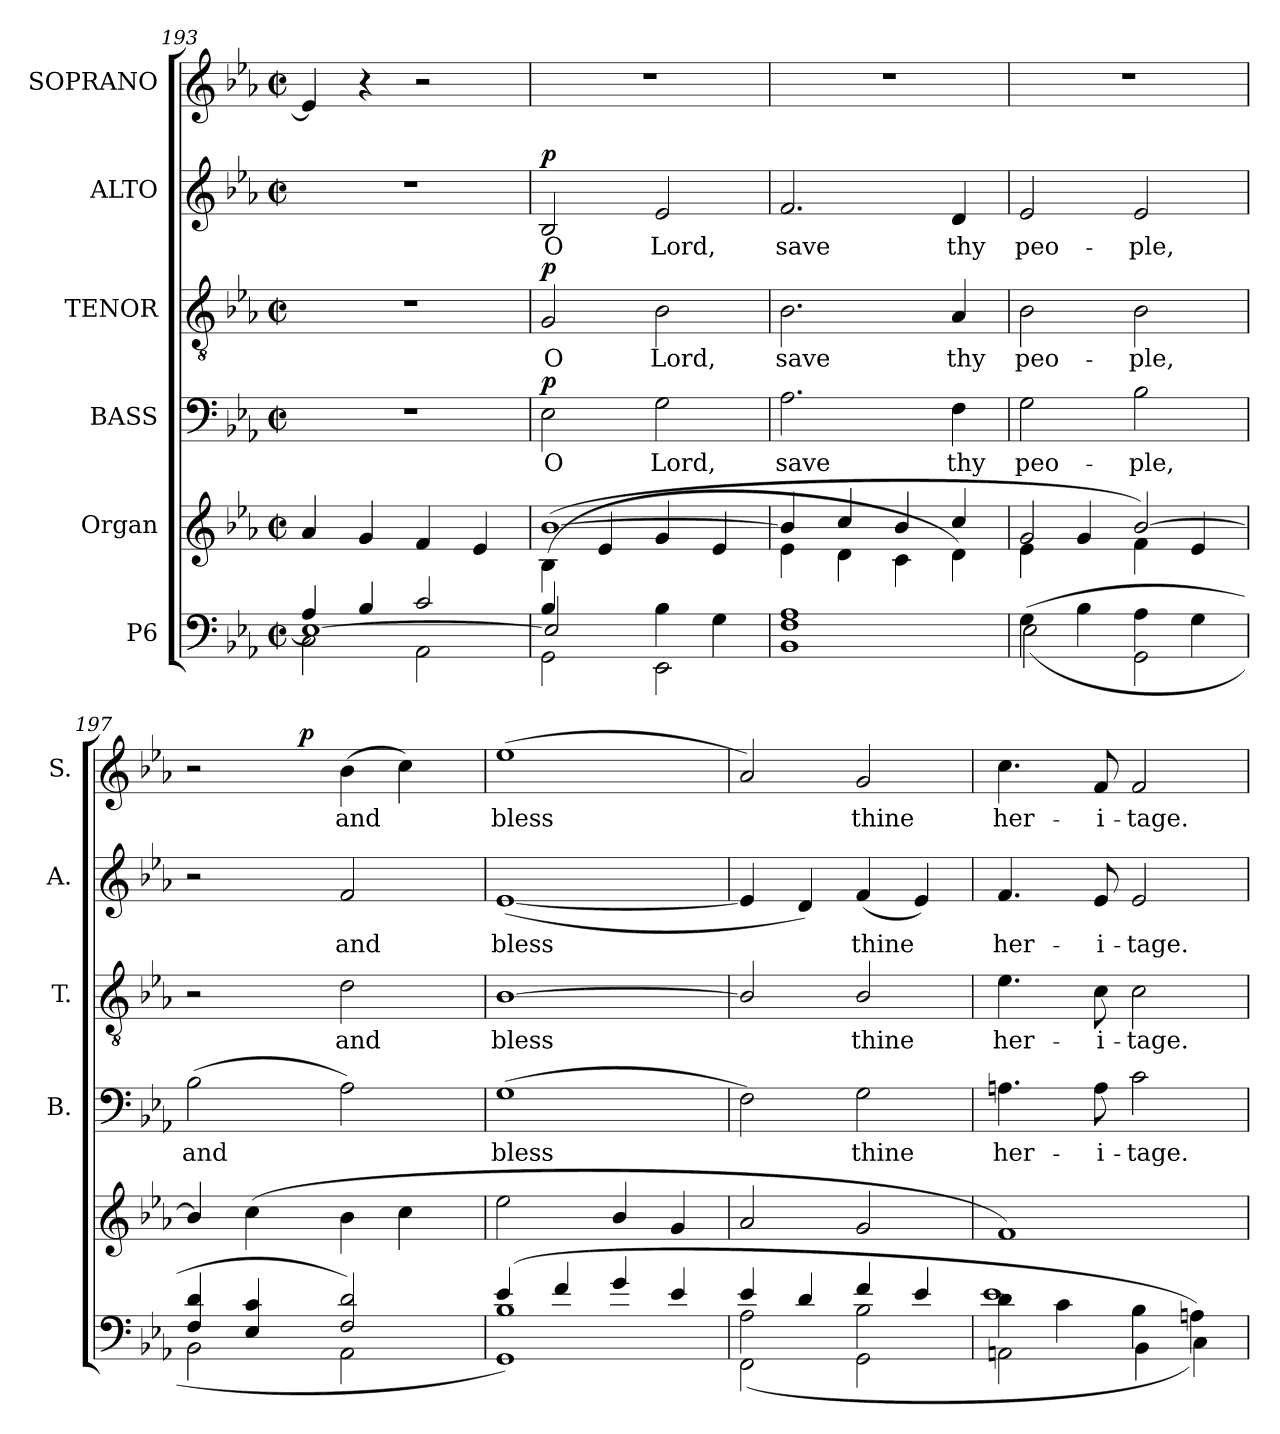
**kern	**kern	**kern	**text	**dynam	**kern	**text	**dynam	**kern	**text	**dynam	**kern	**text	**dynam
*part6	*part5	*part4	*part4	*part4	*part3	*part3	*part3	*part2	*part2	*part2	*part1	*part1	*part1
*staff6	*staff5	*staff4	*staff4	*staff4	*staff3	*staff3	*staff3	*staff2	*staff2	*staff2	*staff1	*staff1	*staff1
*I"P6	*I"Organ	*I"BASS	*	*	*I"TENOR	*	*	*I"ALTO	*	*	*I"SOPRANO	*	*
*	*	*I'B.	*	*	*I'T.	*	*	*I'A.	*	*	*I'S.	*	*
*clefF4	*clefG2	*clefF4	*	*	*clefGv2	*	*	*clefG2	*	*	*clefG2	*	*
*	*	*	*	*	*ITrd7c12	*	*	*	*	*	*	*	*
*k[b-e-a-]	*k[b-e-a-]	*k[b-e-a-]	*	*	*k[b-e-a-]	*	*	*k[b-e-a-]	*	*	*k[b-e-a-]	*	*
*E-:	*E-:	*E-:	*	*	*E-:	*	*	*E-:	*	*	*E-:	*	*
*M2/2	*M2/2	*M2/2	*	*	*M2/2	*	*	*M2/2	*	*	*M2/2	*	*
*met(c|)	*met(c|)	*met(c|)	*	*	*met(c|)	*	*	*met(c|)	*	*	*met(c|)	*	*
=193	=193	=193	=193	=193	=193	=193	=193	=193	=193	=193	=193	=193	=193
*^	*	*	*	*	*	*	*	*	*	*	*	*	*
*	*^	*	*	*	*	*	*	*	*	*	*	*	*	*
4A-i/	2Ci\	1E-i_	4a-i/	1r	.	.	1r	.	.	1r	.	.	4e-i/]	.	.
4B-i/	.	.	4gi/	.	.	.	.	.	.	.	.	.	4r	.	.
2ci/	2AA-i\	.	4fi/	.	.	.	.	.	.	.	.	.	2r	.	.
.	.	.	4e-i/	.	.	.	.	.	.	.	.	.	.	.	.
!!LO:LB:g=z
=194	=194	=194	=194	=194	=194	=194	=194	=194	=194	=194	=194	=194	=194	=194	=194
*	*	*	*^	*	*	*	*	*	*	*	*	*	*	*	*
!	!	!	!	!	!	!LO:LY:b:color=#000000	!	!	!	!	!	!	!	!	!	!
!	!	!	!	!	!	!	!	!	!LO:LY:b:color=#000000	!	!	!	!	!	!	!
!	!	!	!	!	!	!	!	!	!	!	!	!LO:LY:b:color=#000000	!	!	!	!
4B-i/	2GGi\	2E-i/]	([1b-i	(4B-i\	2E-i\	O	p	2GGi/	O	p	2B-i/	O	p	1r	.	.
4ryy	.	.	.	4e-i/	.	.	.	.	.	.	.	.	.	.	.	.
!	!	!	!	!	!	!LO:LY:b:color=#000000	!	!	!	!	!	!	!	!	!	!
!	!	!	!	!	!	!	!	!	!LO:LY:b:color=#000000	!	!	!	!	!	!	!
!	!	!	!	!	!	!	!	!	!	!	!	!LO:LY:b:color=#000000	!	!	!	!
4B-i\	2EE-i\	2ryy	.	4gi/	2Gi\	Lord,	.	2BB-i\	Lord,	.	2e-i/	Lord,	.	.	.	.
4Gi\	.	.	.	4e-i/	.	.	.	.	.	.	.	.	.	.	.	.
*	*v	*v	*	*	*	*	*	*	*	*	*	*	*	*	*	*
=195	=195	=195	=195	=195	=195	=195	=195	=195	=195	=195	=195	=195	=195	=195	=195
!	!	!	!	!	!LO:LY:b:color=#000000	!	!	!	!	!	!	!	!	!	!
!	!	!	!	!	!	!	!	!LO:LY:b:color=#000000	!	!	!	!	!	!	!
!	!	!	!	!	!	!	!	!	!	!	!LO:LY:b:color=#000000	!	!	!	!
1Fi 1A-i	1BB-i	4b-i/]	4e-i\	2.A-i\	save	.	2.BB-i\	save	.	2.fi/	save	.	1r	.	.
.	.	4cci/	4di\	.	.	.	.	.	.	.	.	.	.	.	.
.	.	4b-i/	4ci\	.	.	.	.	.	.	.	.	.	.	.	.
!	!	!	!	!	!LO:LY:b:color=#000000	!	!	!	!	!	!	!	!	!	!
!	!	!	!	!	!	!	!	!LO:LY:b:color=#000000	!	!	!	!	!	!	!
!	!	!	!	!	!	!	!	!	!	!	!LO:LY:b:color=#000000	!	!	!	!
.	.	4cci/	4di\)	4Fi\	thy	.	4AA-i/	thy	.	4di/	thy	.	.	.	.
=196	=196	=196	=196	=196	=196	=196	=196	=196	=196	=196	=196	=196	=196	=196	=196
!	!	!	!	!	!LO:LY:b:color=#000000	!	!	!	!	!	!	!	!	!	!
!	!	!	!	!	!	!	!	!LO:LY:b:color=#000000	!	!	!	!	!	!	!
!	!	!	!	!	!	!	!	!	!	!	!LO:LY:b:color=#000000	!	!	!	!
(4Gi\	(2E-i\	2gi/	4e-i\	2Gi\	peo-	.	2BB-i\	peo-	.	2e-i/	peo-	.	1r	.	.
4B-i\	.	.	4gi/	.	.	.	.	.	.	.	.	.	.	.	.
!	!	!	!	!	!LO:LY:b:color=#000000	!	!	!	!	!	!	!	!	!	!
!	!	!	!	!	!	!	!	!LO:LY:b:color=#000000	!	!	!	!	!	!	!
!	!	!	!	!	!	!	!	!	!	!	!LO:LY:b:color=#000000	!	!	!	!
4A-i\	2GGi\	[2b-i/)	4fi\	2B-i\	-ple,	.	2BB-i\	-ple,	.	2e-i/	-ple,	.	.	.	.
4Gi\	.	.	4e-i/	.	.	.	.	.	.	.	.	.	.	.	.
=197	=197	=197	=197	=197	=197	=197	=197	=197	=197	=197	=197	=197	=197	=197	=197
!	!	!	!	!	!LO:LY:b:color=#000000	!	!	!	!	!	!	!	!	!	!
*	*	*	*	*	*	*	*	*	*	*	*	*	*^	*	*
4Fi/ 4di	2BB-i\	4b-i/]	4ryy	(2B-i\	and	.	2r	.	.	2r	.	.	2r	4ryy	.	.
4E-i/ 4ci	.	(4cci\	2.ryy	.	.	.	.	.	.	.	.	.	.	16ryy	.	.
.	.	.	.	.	.	.	.	.	.	.	.	.	.	32ryy	.	.
.	.	.	.	.	.	.	.	.	.	.	.	.	.	128ryy	.	.
.	.	.	.	.	.	.	.	.	.	.	.	.	.	256ryy	.	.
.	.	.	.	.	.	.	.	.	.	.	.	.	.	1024ryy	.	.
.	.	.	.	.	.	.	.	.	.	.	.	.	.	2ryy	.	p
!	!	!	!	!	!	!	!	!LO:LY:b:color=#000000	!	!	!	!	!	!	!	!
!	!	!	!	!	!	!	!	!	!	!	!LO:LY:b:color=#000000	!	!	!	!	!
!	!	!	!	!	!	!	!	!	!	!	!	!	!	!	!LO:LY:b:color=#000000	!
2Fi/ 2di)	2AA-i\	4b-i\	.	2A-i\)	.	.	2Di\	and	.	2fi/	and	.	(4b-i\	.	and	.
.	.	4cci\	.	.	.	.	.	.	.	.	.	.	4cci\)	.	.	.
.	.	.	.	.	.	.	.	.	.	.	.	.	.	8ryy	.	.
.	.	.	.	.	.	.	.	.	.	.	.	.	.	64ryy	.	.
.	.	.	.	.	.	.	.	.	.	.	.	.	.	512.ryy	.	.
*	*	*v	*v	*	*	*	*	*	*	*	*	*	*v	*v	*	*
=198	=198	=198	=198	=198	=198	=198	=198	=198	=198	=198	=198	=198	=198	=198
*	*^	*	*	*	*	*	*	*	*	*	*	*	*	*
*	*	*	*^	*	*	*	*	*	*	*	*	*	*^	*	*
!	!	!	!	!	!	!LO:LY:b:color=#000000	!	!	!	!	!	!	!	!	!	!	!
*	*	*	*v	*v	*	*	*	*	*	*	*	*	*	*v	*v	*	*
*	*	*	*^	*	*	*	*	*	*	*	*	*	*^	*	*
!	!	!	!	!	!	!	!	!	!LO:LY:b:color=#000000	!	!	!	!	!	!	!	!
*	*	*	*v	*v	*	*	*	*	*	*	*	*	*	*v	*v	*	*
*	*	*	*^	*	*	*	*	*	*	*	*	*	*^	*	*
!	!	!	!	!	!	!	!	!	!	!	!	!LO:LY:b:color=#000000	!	!	!	!	!
*	*	*	*v	*v	*	*	*	*	*	*	*	*	*	*v	*v	*	*
*	*	*	*^	*	*	*	*	*	*	*	*	*	*^	*	*
!	!	!	!	!	!	!	!	!	!	!	!	!	!	!	!	!LO:LY:b:color=#000000	!
*	*	*	*v	*v	*	*	*	*	*	*	*	*	*	*v	*v	*	*
(4e-i/	1GGi)	1B-i	2ee-i\	(1Gi	bless	.	[1BB-i	bless	.	([1e-i	bless	.	(1ee-i	bless	.
4fi/	.	.	.	.	.	.	.	.	.	.	.	.	.	.	.
4gi/	.	.	4b-i/	.	.	.	.	.	.	.	.	.	.	.	.
4e-i/	.	.	4gi/	.	.	.	.	.	.	.	.	.	.	.	.
!!LO:PB:g=z
=199	=199	=199	=199	=199	=199	=199	=199	=199	=199	=199	=199	=199	=199	=199	=199
4e-i/	(2FFi\	2A-i\	2a-i/	2Fi\)	.	.	2BB-i/]	.	.	4e-i/]	.	.	2a-i/)	.	.
4di/	.	.	.	.	.	.	.	.	.	4di/)	.	.	.	.	.
!	!	!	!	!	!LO:LY:b:color=#000000	!	!	!	!	!	!	!	!	!	!
!	!	!	!	!	!	!	!	!LO:LY:b:color=#000000	!	!	!	!	!	!	!
!	!	!	!	!	!	!	!	!	!	!	!LO:LY:b:color=#000000	!	!	!	!
!	!	!	!	!	!	!	!	!	!	!	!	!	!	!LO:LY:b:color=#000000	!
4fi/	2GGi\	2B-i\	2gi/	2Gi\	thine	.	2BB-i/	thine	.	(4fi/	thine	.	2gi/	thine	.
4e-i/	.	.	.	.	.	.	.	.	.	4e-i/)	.	.	.	.	.
=200	=200	=200	=200	=200	=200	=200	=200	=200	=200	=200	=200	=200	=200	=200	=200
!	!	!	!	!	!LO:LY:b:color=#000000	!	!	!	!	!	!	!	!	!	!
!	!	!	!	!	!	!	!	!LO:LY:b:color=#000000	!	!	!	!	!	!	!
!	!	!	!	!	!	!	!	!	!	!	!LO:LY:b:color=#000000	!	!	!	!
!	!	!	!	!	!	!	!	!	!	!	!	!	!	!LO:LY:b:color=#000000	!
4di\	2AAni\	1e-i	1fi)	4.Ani\	her-	.	4.E-i\	her-	.	4.fi/	her-	.	4.cci\	her-	.
4ci\	.	.	.	.	.	.	.	.	.	.	.	.	.	.	.
!	!	!	!	!	!LO:LY:b:color=#000000	!	!	!	!	!	!	!	!	!	!
!	!	!	!	!	!	!	!	!LO:LY:b:color=#000000	!	!	!	!	!	!	!
!	!	!	!	!	!	!	!	!	!	!	!LO:LY:b:color=#000000	!	!	!	!
!	!	!	!	!	!	!	!	!	!	!	!	!	!	!LO:LY:b:color=#000000	!
.	.	.	.	8Ai\	-i-	.	8Ci\	-i-	.	8e-i/	-i-	.	8fi/	-i-	.
!	!	!	!	!	!LO:LY:b:color=#000000	!	!	!	!	!	!	!	!	!	!
!	!	!	!	!	!	!	!	!LO:LY:b:color=#000000	!	!	!	!	!	!	!
!	!	!	!	!	!	!	!	!	!	!	!LO:LY:b:color=#000000	!	!	!	!
!	!	!	!	!	!	!	!	!	!	!	!	!	!	!LO:LY:b:color=#000000	!
4B-i\	4BB-i\	.	.	2ci\	-tage.	.	2Ci\	-tage.	.	2e-i/	-tage.	.	2fi/	-tage.	.
4Ani\)	4Ci\)	.	.	.	.	.	.	.	.	.	.	.	.	.	.
*v	*v	*v	*	*	*	*	*	*	*	*	*	*	*	*	*
=	=	=	=	=	=	=	=	=	=	=	=	=	=
*-	*-	*-	*-	*-	*-	*-	*-	*-	*-	*-	*-	*-	*-
